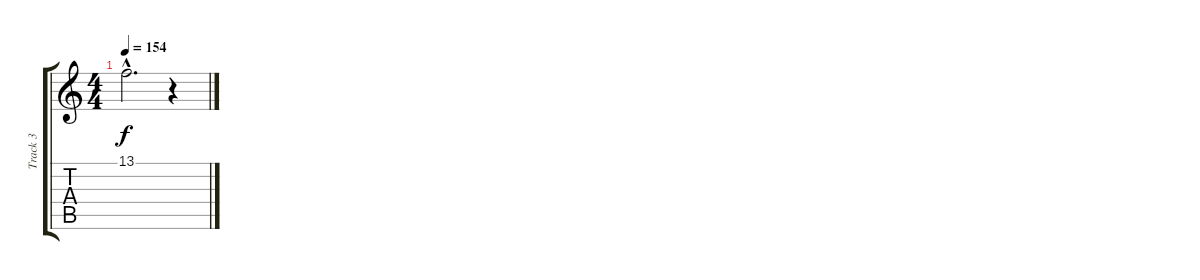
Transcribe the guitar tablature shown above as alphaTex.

\track ("Track 3" "Track 3") {instrument lead1square}
\staff {score tabs}
\tuning (E4 B3 G3 D3 A2 E2) {hide}
\ts (4 4)
\tempo 154
\clef g2
\ks c
13.1{hac t}.2{d dy f} r.4
